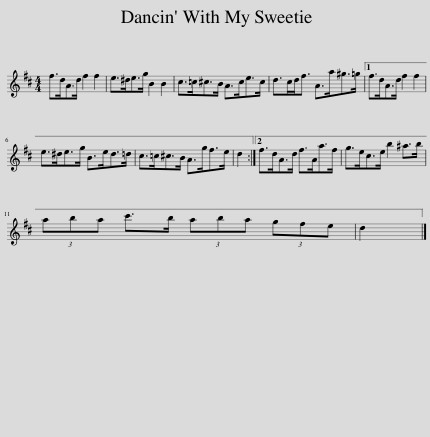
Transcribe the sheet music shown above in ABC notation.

X:1
L:1/8
M:4/4
I:linebreak $
K:D
V:1 treble
V:1
 f>dA>d f2 f2 | e>^de>g B2 B2 | c>=c^c>B A>ce>c | d>cd<f A>a^g>=g |1 f>dA>d f2 f2 |$ %5
 e>^de>g B>ed>=d | c>=c^c>B A>gf>e | d2 :|2 f>dA>d f>Aa>f | g>ec>e b2 ^a>b |$ %10
 (3aba c'>b (3aba (3gfe | d2 |] %12
